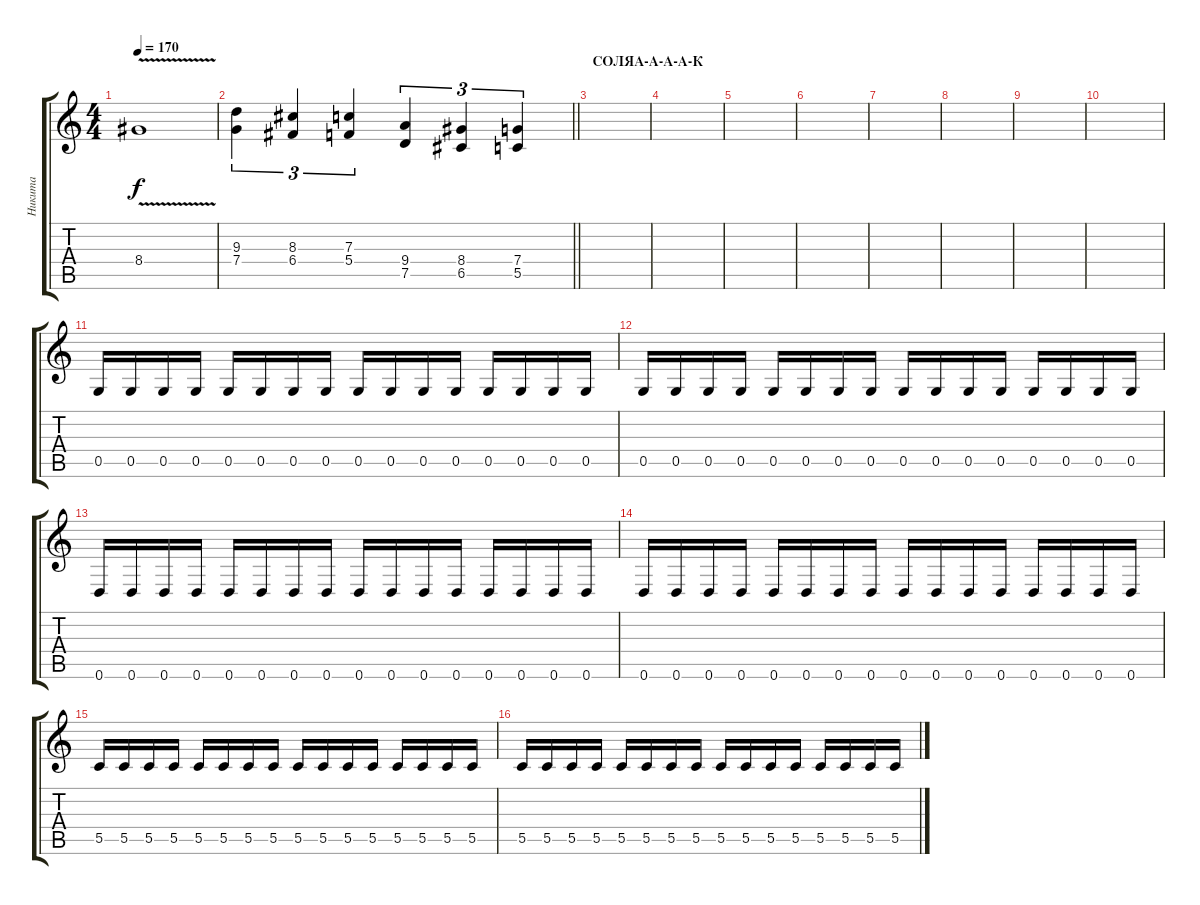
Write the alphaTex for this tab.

\track ("Никита" "Никита") {instrument distortionguitar}
\staff {score tabs}
\tuning (D4 A3 F3 C3 G2 D2) {hide}
\ts (4 4)
\tempo 170
\clef g2
\ks c
8.4{v}.1{dy f} |
\barLineRight lightlight
(9.3 7.4).4{tu (3 2)} (8.3 6.4).4{tu (3 2)} (7.3 5.4).4{tu (3 2)} (9.4 7.5).4{tu (3 2)} (8.4 6.5).4{tu (3 2)} (7.4 5.5).4{tu (3 2)} |
\section ("" "СОЛЯА-А-А-А-К")
|
|
|
|
|
|
|
|
0.5.16 0.5.16 0.5.16 0.5.16 0.5.16 0.5.16 0.5.16 0.5.16 0.5.16 0.5.16 0.5.16 0.5.16 0.5.16 0.5.16 0.5.16 0.5.16 |
0.5.16 0.5.16 0.5.16 0.5.16 0.5.16 0.5.16 0.5.16 0.5.16 0.5.16 0.5.16 0.5.16 0.5.16 0.5.16 0.5.16 0.5.16 0.5.16 |
0.6.16 0.6.16 0.6.16 0.6.16 0.6.16 0.6.16 0.6.16 0.6.16 0.6.16 0.6.16 0.6.16 0.6.16 0.6.16 0.6.16 0.6.16 0.6.16 |
0.6.16 0.6.16 0.6.16 0.6.16 0.6.16 0.6.16 0.6.16 0.6.16 0.6.16 0.6.16 0.6.16 0.6.16 0.6.16 0.6.16 0.6.16 0.6.16 |
5.5.16 5.5.16 5.5.16 5.5.16 5.5.16 5.5.16 5.5.16 5.5.16 5.5.16 5.5.16 5.5.16 5.5.16 5.5.16 5.5.16 5.5.16 5.5.16 |
5.5.16 5.5.16 5.5.16 5.5.16 5.5.16 5.5.16 5.5.16 5.5.16 5.5.16 5.5.16 5.5.16 5.5.16 5.5.16 5.5.16 5.5.16 5.5.16
